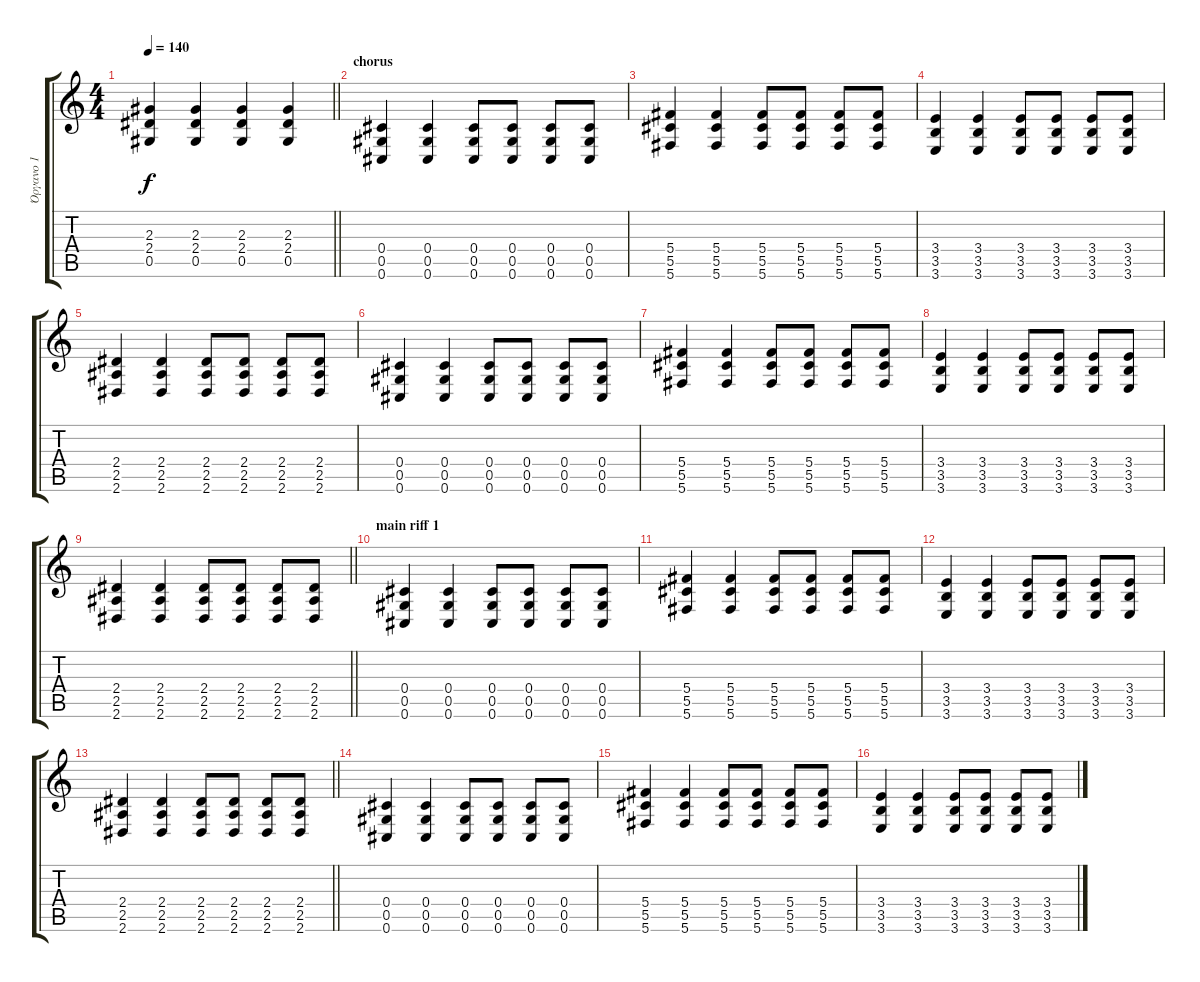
\track ("Όργανο 1" "Όργανο 1") {instrument overdrivenguitar}
\staff {score tabs}
\tuning (Eb4 Bb3 Gb3 Db3 Ab2 Db2) {hide}
\ts (4 4)
\tempo 140
\clef g2
\barLineRight lightlight
\ks c
(2.3 2.4 0.5).4{dy f} (2.3 2.4 0.5).4 (2.3 2.4 0.5).4 (2.3 2.4 0.5).4 |
\section ("" "chorus")
(0.4 0.5 0.6).4 (0.4 0.5 0.6).4 (0.4 0.5 0.6).8 (0.4 0.5 0.6).8 (0.4 0.5 0.6).8 (0.4 0.5 0.6).8 |
(5.4 5.5 5.6).4 (5.4 5.5 5.6).4 (5.4 5.5 5.6).8 (5.4 5.5 5.6).8 (5.4 5.5 5.6).8 (5.4 5.5 5.6).8 |
(3.4 3.5 3.6).4 (3.4 3.5 3.6).4 (3.4 3.5 3.6).8 (3.4 3.5 3.6).8 (3.4 3.5 3.6).8 (3.4 3.5 3.6).8 |
(2.4 2.5 2.6).4 (2.4 2.5 2.6).4 (2.4 2.5 2.6).8 (2.4 2.5 2.6).8 (2.4 2.5 2.6).8 (2.4 2.5 2.6).8 |
(0.4 0.5 0.6).4 (0.4 0.5 0.6).4 (0.4 0.5 0.6).8 (0.4 0.5 0.6).8 (0.4 0.5 0.6).8 (0.4 0.5 0.6).8 |
(5.4 5.5 5.6).4 (5.4 5.5 5.6).4 (5.4 5.5 5.6).8 (5.4 5.5 5.6).8 (5.4 5.5 5.6).8 (5.4 5.5 5.6).8 |
(3.4 3.5 3.6).4 (3.4 3.5 3.6).4 (3.4 3.5 3.6).8 (3.4 3.5 3.6).8 (3.4 3.5 3.6).8 (3.4 3.5 3.6).8 |
\barLineRight lightlight
(2.4 2.5 2.6).4 (2.4 2.5 2.6).4 (2.4 2.5 2.6).8 (2.4 2.5 2.6).8 (2.4 2.5 2.6).8 (2.4 2.5 2.6).8 |
\section ("" "main riff 1")
(0.4 0.5 0.6).4 (0.4 0.5 0.6).4 (0.4 0.5 0.6).8 (0.4 0.5 0.6).8 (0.4 0.5 0.6).8 (0.4 0.5 0.6).8 |
(5.4 5.5 5.6).4 (5.4 5.5 5.6).4 (5.4 5.5 5.6).8 (5.4 5.5 5.6).8 (5.4 5.5 5.6).8 (5.4 5.5 5.6).8 |
(3.4 3.5 3.6).4 (3.4 3.5 3.6).4 (3.4 3.5 3.6).8 (3.4 3.5 3.6).8 (3.4 3.5 3.6).8 (3.4 3.5 3.6).8 |
\barLineRight lightlight
(2.4 2.5 2.6).4 (2.4 2.5 2.6).4 (2.4 2.5 2.6).8 (2.4 2.5 2.6).8 (2.4 2.5 2.6).8 (2.4 2.5 2.6).8 |
(0.4 0.5 0.6).4 (0.4 0.5 0.6).4 (0.4 0.5 0.6).8 (0.4 0.5 0.6).8 (0.4 0.5 0.6).8 (0.4 0.5 0.6).8 |
(5.4 5.5 5.6).4 (5.4 5.5 5.6).4 (5.4 5.5 5.6).8 (5.4 5.5 5.6).8 (5.4 5.5 5.6).8 (5.4 5.5 5.6).8 |
(3.4 3.5 3.6).4 (3.4 3.5 3.6).4 (3.4 3.5 3.6).8 (3.4 3.5 3.6).8 (3.4 3.5 3.6).8 (3.4 3.5 3.6).8
